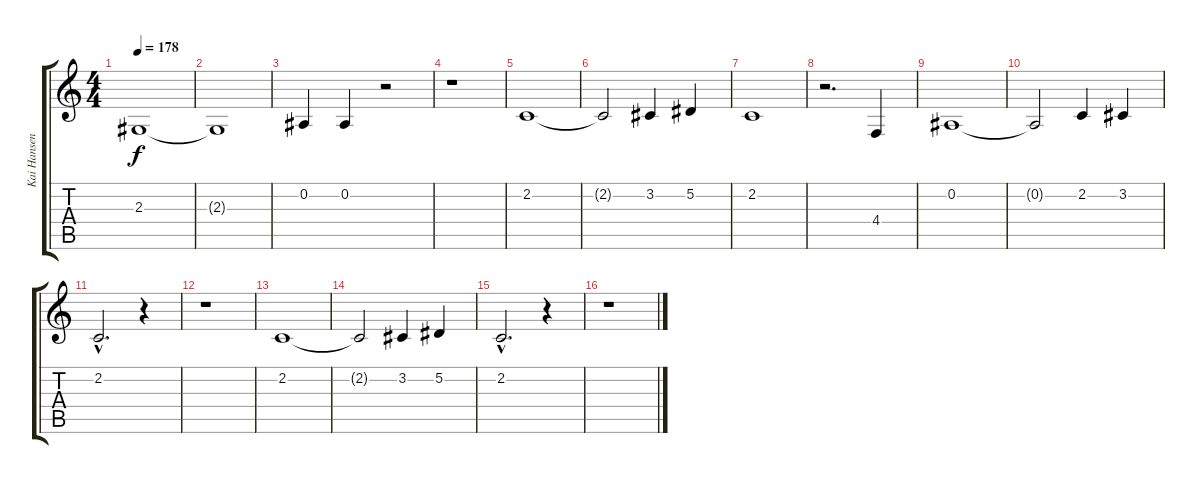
\track ("Kai Hansen" "Kai Hansen") {instrument bassoon}
\staff {score tabs}
\tuning (Eb4 Bb3 Gb3 Db3 Ab2 Eb2) {hide}
\ts (4 4)
\tempo 178
\clef g2
\ks c
2.3.1{dy f} |
2.3{t}.1 |
0.2.4 0.2.4 r.2 |
r.1 |
2.2.1 |
2.2{t}.2 3.2.4 5.2.4 |
2.2.1 |
r.2{d} 4.4.4 |
0.2.1 |
0.2{t}.2 2.2.4 3.2.4 |
2.2{hac}.2{d} r.4 |
r.1 |
2.2.1 |
2.2{t}.2 3.2.4 5.2.4 |
2.2{hac}.2{d} r.4 |
r.1
